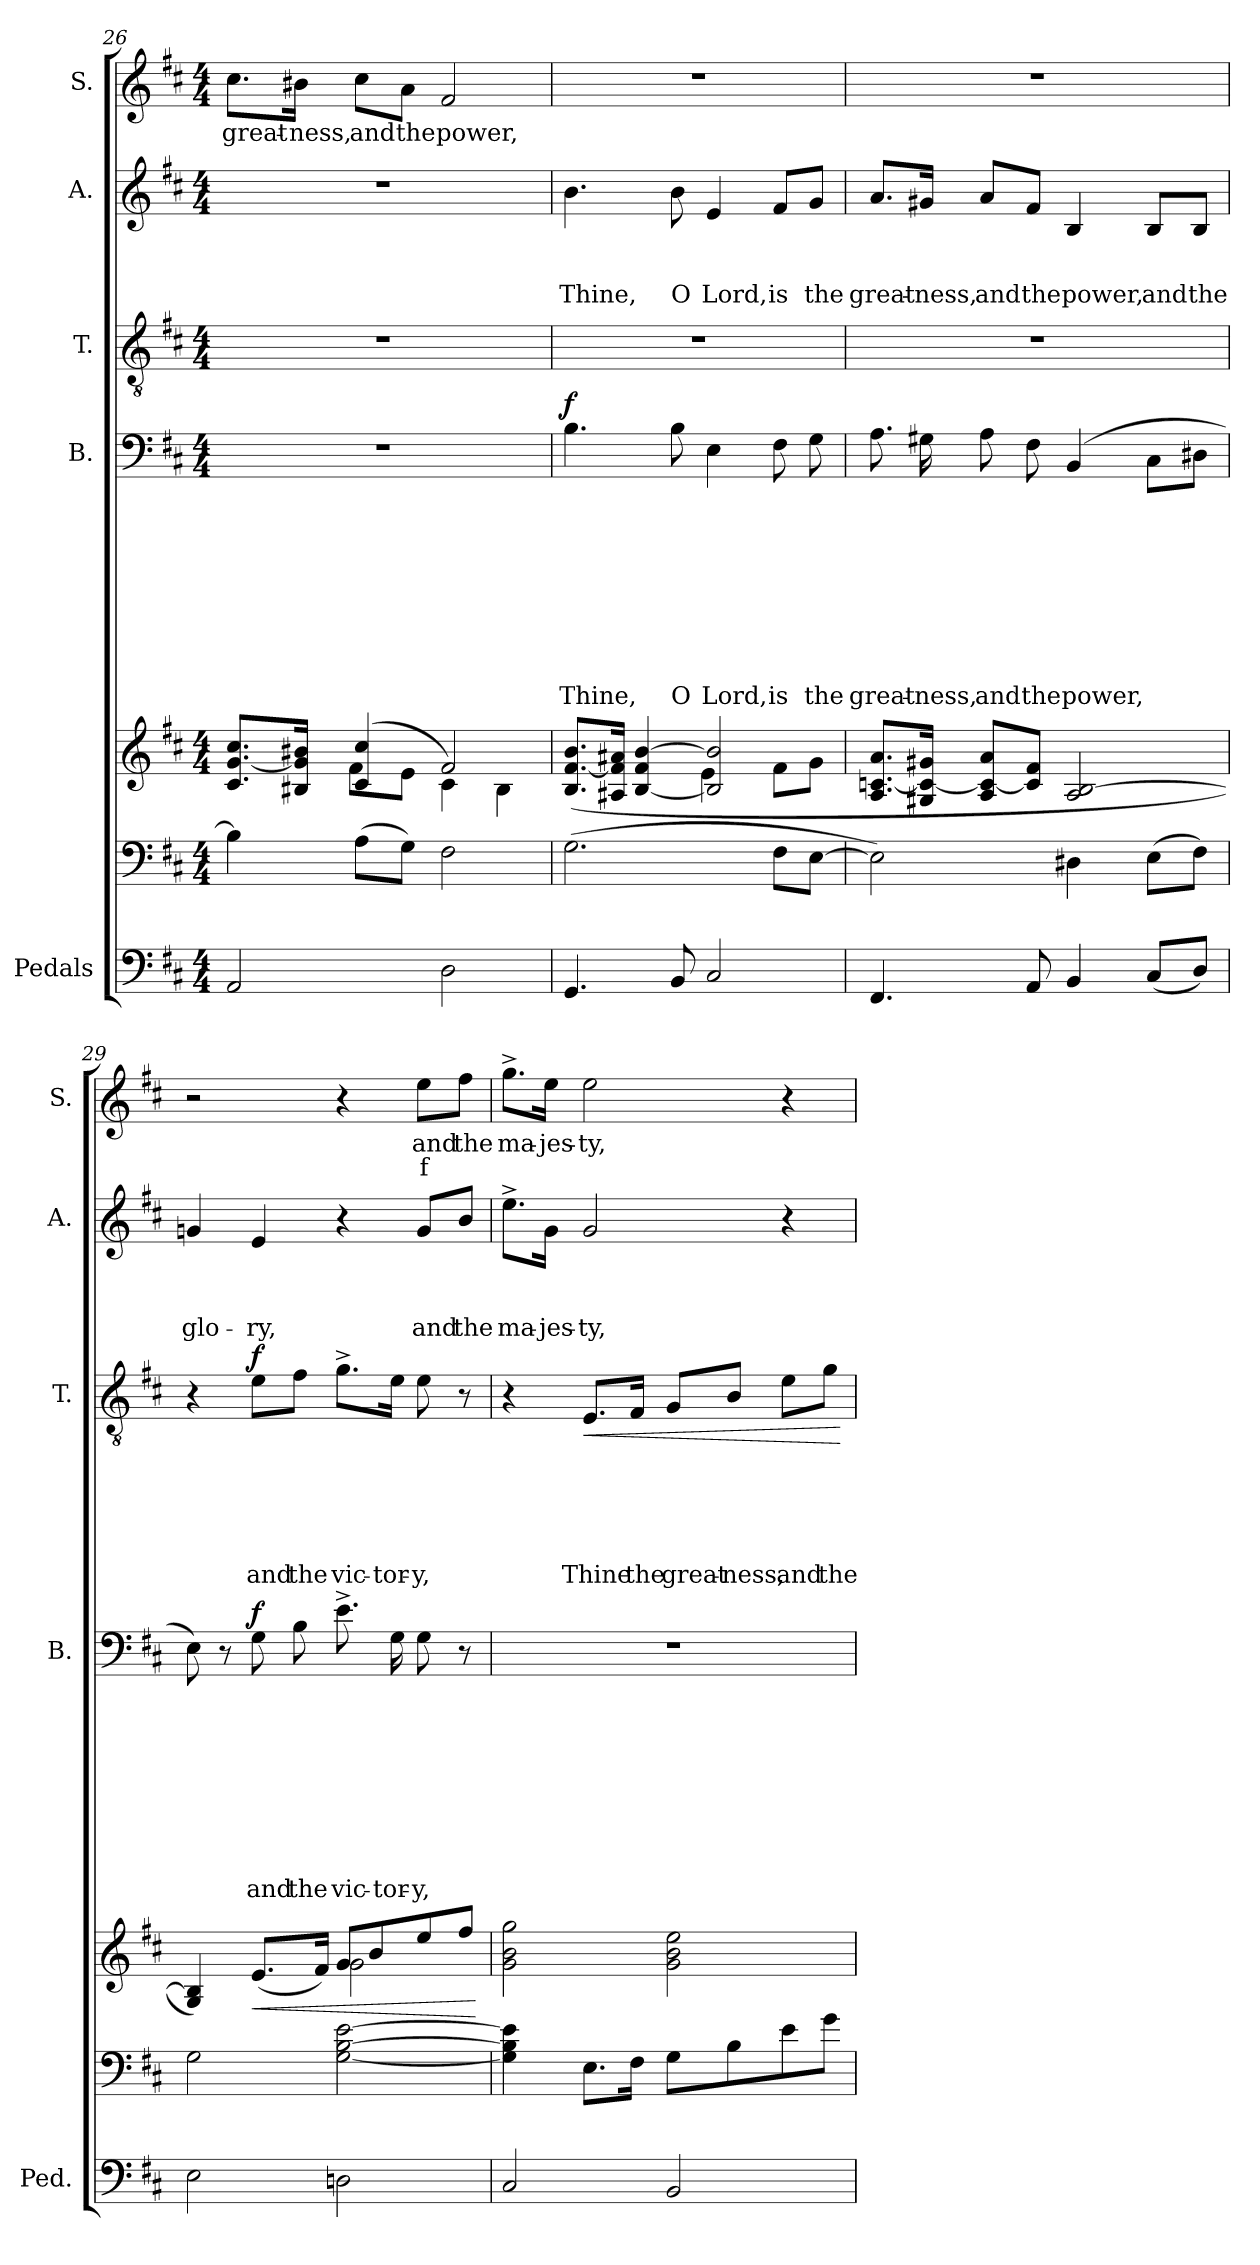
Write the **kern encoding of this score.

**kern	**kern	**kern	**dynam	**kern	**text	**text	**text	**text	**text	**text	**text	**text	**text	**dynam	**kern	**text	**text	**text	**text	**text	**text	**dynam	**kern	**text	**text	**text	**kern	**text	**text
*part7	*part6	*part5	*part5	*part4	*part4	*part4	*part4	*part4	*part4	*part4	*part4	*part4	*part4	*part4	*part3	*part3	*part3	*part3	*part3	*part3	*part3	*part3	*part2	*part2	*part2	*part2	*part1	*part1	*part1
*staff7	*staff6	*staff5	*staff5	*staff4	*staff4	*staff4	*staff4	*staff4	*staff4	*staff4	*staff4	*staff4	*staff4	*staff4	*staff3	*staff3	*staff3	*staff3	*staff3	*staff3	*staff3	*staff3	*staff2	*staff2	*staff2	*staff2	*staff1	*staff1	*staff1
*I"Pedals	*	*	*	*I"B.	*	*	*	*	*	*	*	*	*	*	*I"T.	*	*	*	*	*	*	*	*I"A.	*	*	*	*I"S.	*	*
*I'Ped.	*	*	*	*I'B.	*	*	*	*	*	*	*	*	*	*	*I'T.	*	*	*	*	*	*	*	*I'A.	*	*	*	*I'S.	*	*
*clefF4	*clefF4	*clefG2	*	*clefF4	*	*	*	*	*	*	*	*	*	*	*clefGv2	*	*	*	*	*	*	*	*clefG2	*	*	*	*clefG2	*	*
*k[f#c#]	*k[f#c#]	*k[f#c#]	*	*k[f#c#]	*	*	*	*	*	*	*	*	*	*	*k[f#c#]	*	*	*	*	*	*	*	*k[f#c#]	*	*	*	*k[f#c#]	*	*
*D:	*D:	*D:	*	*D:	*	*	*	*	*	*	*	*	*	*	*D:	*	*	*	*	*	*	*	*D:	*	*	*	*D:	*	*
*M4/4	*M4/4	*M4/4	*	*M4/4	*	*	*	*	*	*	*	*	*	*	*M4/4	*	*	*	*	*	*	*	*M4/4	*	*	*	*M4/4	*	*
=26	=26	=26	=26	=26	=26	=26	=26	=26	=26	=26	=26	=26	=26	=26	=26	=26	=26	=26	=26	=26	=26	=26	=26	=26	=26	=26	=26	=26	=26
*	*	*^	*	*	*	*	*	*	*	*	*	*	*	*	*	*	*	*	*	*	*	*	*	*	*	*	*	*	*
!	!	!	!	!	!	!	!	!	!	!	!	!	!	!	!	!	!	!	!	!	!	!	!	!	!	!	!	!	!LO:LY:b	!
2AA/	4B\]	8.c#/ [>8.g/ 8.cc#/L	4ryy	.	1r	.	.	.	.	.	.	.	.	.	.	1r	.	.	.	.	.	.	.	1r	.	.	.	8.cc#\L	great-	.
!	!	!	!	!	!	!	!	!	!	!	!	!	!	!	!	!	!	!	!	!	!	!	!	!	!	!	!	!	!LO:LY:b	!
.	.	16B#X/ 16g/] 16b#X/Jk	.	.	.	.	.	.	.	.	.	.	.	.	.	.	.	.	.	.	.	.	.	.	.	.	.	16b#X\Jk	-ness,	.
!	!	!	!	!	!	!	!	!	!	!	!	!	!	!	!	!	!	!	!	!	!	!	!	!	!	!	!	!	!LO:LY:b	!
.	(>8A\L	(<4c#/ 4cc#/	8f#\L	.	.	.	.	.	.	.	.	.	.	.	.	.	.	.	.	.	.	.	.	.	.	.	.	8cc#\L	and	.
!	!	!	!	!	!	!	!	!	!	!	!	!	!	!	!	!	!	!	!	!	!	!	!	!	!	!	!	!	!LO:LY:b	!
.	8G\J)	.	8e\J	.	.	.	.	.	.	.	.	.	.	.	.	.	.	.	.	.	.	.	.	.	.	.	.	8a\J	the	.
!	!	!	!	!	!	!	!	!	!	!	!	!	!	!	!	!	!	!	!	!	!	!	!	!	!	!	!	!	!LO:LY:b	!
2D\	2F#\	2f#/	4c#\)	.	.	.	.	.	.	.	.	.	.	.	.	.	.	.	.	.	.	.	.	.	.	.	.	2f#/	power,	.
.	.	.	4B#\	.	.	.	.	.	.	.	.	.	.	.	.	.	.	.	.	.	.	.	.	.	.	.	.	.	.	.
!!LO:PB:g=z
=27	=27	=27	=27	=27	=27	=27	=27	=27	=27	=27	=27	=27	=27	=27	=27	=27	=27	=27	=27	=27	=27	=27	=27	=27	=27	=27	=27	=27	=27	=27
!	!	!	!	!	!	!	!	!	!	!	!	!	!	!LO:LY:b	!LO:DY:a	!	!	!	!	!	!	!	!	!	!	!	!LO:LY:b	!	!	!
4.GG/	(>2.G\	(>8.B/ [>8.f#/ 8.b/L	2ryy	.	4.B\	.	.	.	.	.	.	.	.	Thine,	f	1r	.	.	.	.	.	.	.	4.b\	.	.	Thine,	1r	.	.
.	.	16A#X/ 16f#/] 16a#X/Jk	.	.	.	.	.	.	.	.	.	.	.	.	.	.	.	.	.	.	.	.	.	.	.	.	.	.	.	.
.	.	[<4B/ 4f#/ [>4b/	.	.	.	.	.	.	.	.	.	.	.	.	.	.	.	.	.	.	.	.	.	.	.	.	.	.	.	.
!	!	!	!	!	!	!	!	!	!	!	!	!	!	!LO:LY:b	!	!	!	!	!	!	!	!	!	!	!	!	!LO:LY:b	!	!	!
8BB/	.	.	.	.	8B\	.	.	.	.	.	.	.	.	O	.	.	.	.	.	.	.	.	.	8b\	.	.	O	.	.	.
!	!	!	!	!	!	!	!	!	!	!	!	!	!	!LO:LY:b	!	!	!	!	!	!	!	!	!	!	!	!	!LO:LY:b	!	!	!
2C#/	.	2B/] 2b/]	4e\	.	4E\	.	.	.	.	.	.	.	.	Lord,	.	.	.	.	.	.	.	.	.	4e/	.	.	Lord,	.	.	.
!	!	!	!	!	!	!	!	!	!	!	!	!	!	!LO:LY:b	!	!	!	!	!	!	!	!	!	!	!	!	!LO:LY:b	!	!	!
.	8F#\L	.	8f#\L	.	8F#\	.	.	.	.	.	.	.	.	is	.	.	.	.	.	.	.	.	.	8f#/L	.	.	is	.	.	.
!	!	!	!	!	!	!	!	!	!	!	!	!	!	!LO:LY:b	!	!	!	!	!	!	!	!	!	!	!	!	!LO:LY:b	!	!	!
.	[>8E\J	.	8g\J	.	8G\	.	.	.	.	.	.	.	.	the	.	.	.	.	.	.	.	.	.	8g/J	.	.	the	.	.	.
=28	=28	=28	=28	=28	=28	=28	=28	=28	=28	=28	=28	=28	=28	=28	=28	=28	=28	=28	=28	=28	=28	=28	=28	=28	=28	=28	=28	=28	=28	=28
!	!	!	!	!	!	!	!	!	!	!	!	!	!	!LO:LY:b	!	!	!	!	!	!	!	!	!	!	!	!	!LO:LY:b	!	!	!
*	*	*v	*v	*	*	*	*	*	*	*	*	*	*	*	*	*	*	*	*	*	*	*	*	*	*	*	*	*	*	*
4.FF#/	2E\])	8.A/ [>8.cn/ 8.a/L	.	8.A\	.	.	.	.	.	.	.	.	great-	.	1r	.	.	.	.	.	.	.	8.a/L	.	.	great-	1r	.	.
!	!	!	!	!	!	!	!	!	!	!	!	!	!LO:LY:b	!	!	!	!	!	!	!	!	!	!	!	!	!LO:LY:b	!	!	!
.	.	16G#X/ 16c/_ 16g#X/Jk	.	16G#X\	.	.	.	.	.	.	.	.	-ness,	.	.	.	.	.	.	.	.	.	16g#X/Jk	.	.	-ness,	.	.	.
!	!	!	!	!	!	!	!	!	!	!	!	!	!LO:LY:b	!	!	!	!	!	!	!	!	!	!	!	!	!LO:LY:b	!	!	!
.	.	8A/ 8c/_ 8a/L	.	8A\	.	.	.	.	.	.	.	.	and	.	.	.	.	.	.	.	.	.	8a/L	.	.	and	.	.	.
!	!	!	!	!	!	!	!	!	!	!	!	!	!LO:LY:b	!	!	!	!	!	!	!	!	!	!	!	!	!LO:LY:b	!	!	!
8AA/	.	8c/] 8f#/J	.	8F#\	.	.	.	.	.	.	.	.	the	.	.	.	.	.	.	.	.	.	8f#/J	.	.	the	.	.	.
!	!	!	!	!	!	!	!	!	!	!	!	!	!LO:LY:b	!	!	!	!	!	!	!	!	!	!	!	!	!LO:LY:b	!	!	!
4BB/	4D#X\	2A/ [>2B/	.	(<4BB/	.	.	.	.	.	.	.	.	power,	.	.	.	.	.	.	.	.	.	4B/	.	.	power,	.	.	.
!	!	!	!	!	!	!	!	!	!	!	!	!	!	!	!	!	!	!	!	!	!	!	!	!	!	!LO:LY:b	!	!	!
(<8C#/L	(>8E\L	.	.	8C#\L	.	.	.	.	.	.	.	.	.	.	.	.	.	.	.	.	.	.	8B/L	.	.	and	.	.	.
!	!	!	!	!	!	!	!	!	!	!	!	!	!	!	!	!	!	!	!	!	!	!	!	!	!	!LO:LY:b	!	!	!
8D/J)	8F#\J)	.	.	8D#X\J	.	.	.	.	.	.	.	.	.	.	.	.	.	.	.	.	.	.	8B/J	.	.	the	.	.	.
=29	=29	=29	=29	=29	=29	=29	=29	=29	=29	=29	=29	=29	=29	=29	=29	=29	=29	=29	=29	=29	=29	=29	=29	=29	=29	=29	=29	=29	=29
*	*	*^	*	*	*	*	*	*	*	*	*	*	*	*	*	*	*	*	*	*	*	*	*	*	*	*	*	*	*
!	!	!	!	!	!	!	!	!	!	!	!	!	!	!	!	!	!	!	!	!	!	!	!	!	!	!	!LO:LY:b	!	!	!
2E\	2G\	4G/ 4B/])	2ryy	.	8E\)	.	.	.	.	.	.	.	.	.	.	4r	.	.	.	.	.	.	.	4gn/	.	.	glo-	2r	.	.
.	.	.	.	.	8r	.	.	.	.	.	.	.	.	.	.	.	.	.	.	.	.	.	.	.	.	.	.	.	.	.
!	!	!	!	!LO:HP:b	!	!	!	!	!	!	!	!	!	!LO:LY:b	!LO:DY:a	!	!	!	!	!	!	!LO:LY:b	!LO:DY:a	!	!	!	!LO:LY:b	!	!	!
.	.	(<8.e/L	.	<	8G\	.	.	.	.	.	.	.	.	and	f	8e\L	.	.	.	.	.	and	f	4e/	.	.	-ry,	.	.	.
!	!	!	!	!	!	!	!	!	!	!	!	!	!	!LO:LY:b	!	!	!	!	!	!	!	!LO:LY:b	!	!	!	!	!	!	!	!
.	.	.	.	.	8B\	.	.	.	.	.	.	.	.	the	.	8f#\J	.	.	.	.	.	the	.	.	.	.	.	.	.	.
.	.	16f#/Jk)	.	.	.	.	.	.	.	.	.	.	.	.	.	.	.	.	.	.	.	.	.	.	.	.	.	.	.	.
!	!	!	!	!	!	!	!	!	!	!	!	!	!	!LO:LY:b	!	!	!	!	!	!	!	!LO:LY:b	!	!	!	!	!	!	!	!
2Dn\	[<2G\ [<2B\ [<2e\	8g/L	2g\	.	8.e^>\	.	.	.	.	.	.	.	.	vic-	.	8.g^>\L	.	.	.	.	.	vic-	.	4r	.	.	.	4r	.	.
.	.	8b/	.	.	.	.	.	.	.	.	.	.	.	.	.	.	.	.	.	.	.	.	.	.	.	.	.	.	.	.
!	!	!	!	!	!	!	!	!	!	!	!	!	!	!LO:LY:b	!	!	!	!	!	!	!	!LO:LY:b	!	!	!	!	!	!	!	!
.	.	.	.	.	16G\	.	.	.	.	.	.	.	.	-tor-	.	16e\Jk	.	.	.	.	.	-tor-	.	.	.	.	.	.	.	.
!	!	!	!	!	!	!	!	!	!	!	!	!	!	!LO:LY:b	!	!	!	!	!	!	!	!LO:LY:b	!	!	!	!	!LO:LY:b	!	!LO:LY:b	!LO:LY:b
.	.	8ee/	.	.	8G\	.	.	.	.	.	.	.	.	-y,	.	8e\	.	.	.	.	.	-y,	.	8g/L	.	.	and	8ee\L	and	f
!	!	!	!	!	!	!	!	!	!	!	!	!	!	!	!	!	!	!	!	!	!	!	!	!	!	!	!LO:LY:b	!	!LO:LY:b	!
.	.	8ff#/J	.	.	8r	.	.	.	.	.	.	.	.	.	.	8r	.	.	.	.	.	.	.	8b/J	.	.	the	8ff#\J	the	.
*	*	*v	*v	*	*	*	*	*	*	*	*	*	*	*	*	*	*	*	*	*	*	*	*	*	*	*	*	*	*	*
.	.	.	[	.	.	.	.	.	.	.	.	.	.	.	.	.	.	.	.	.	.	.	.	.	.	.	.	.	.
!!LO:LB:g=z
=30	=30	=30	=30	=30	=30	=30	=30	=30	=30	=30	=30	=30	=30	=30	=30	=30	=30	=30	=30	=30	=30	=30	=30	=30	=30	=30	=30	=30	=30
!	!	!	!	!	!	!	!	!	!	!	!	!	!	!	!	!	!	!	!	!	!	!	!	!	!	!LO:LY:b	!	!LO:LY:b	!
2C#/	4G\] 4B\] 4e\]	2g\ 2b\ 2gg\	.	1r	.	.	.	.	.	.	.	.	.	.	4r	.	.	.	.	.	.	.	8.ee^>\L	.	.	ma-	8.gg^>\L	ma-	.
!	!	!	!	!	!	!	!	!	!	!	!	!	!	!	!	!	!	!	!	!	!	!	!	!	!	!LO:LY:b	!	!LO:LY:b	!
.	.	.	.	.	.	.	.	.	.	.	.	.	.	.	.	.	.	.	.	.	.	.	16g\Jk	.	.	-jes-	16ee\Jk	-jes-	.
!	!	!	!	!	!	!	!	!	!	!	!	!	!	!	!	!	!	!	!	!	!LO:LY:b	!LO:HP:b	!	!	!	!LO:LY:b	!	!LO:LY:b	!
.	8.E\L	.	.	.	.	.	.	.	.	.	.	.	.	.	8.E/L	.	.	.	.	.	Thine	<	2g/	.	.	-ty,	2ee\	-ty,	.
!	!	!	!	!	!	!	!	!	!	!	!	!	!	!	!	!	!	!	!	!	!LO:LY:b	!	!	!	!	!	!	!	!
.	16F#\Jk	.	.	.	.	.	.	.	.	.	.	.	.	.	16F#/Jk	.	.	.	.	.	the	.	.	.	.	.	.	.	.
!	!	!	!	!	!	!	!	!	!	!	!	!	!	!	!	!	!	!	!	!	!LO:LY:b	!	!	!	!	!	!	!	!
2BB/	8G\L	2g\ 2b\ 2ee\	.	.	.	.	.	.	.	.	.	.	.	.	8G/L	.	.	.	.	.	great-	.	.	.	.	.	.	.	.
!	!	!	!	!	!	!	!	!	!	!	!	!	!	!	!	!	!	!	!	!	!LO:LY:b	!	!	!	!	!	!	!	!
.	8B\	.	.	.	.	.	.	.	.	.	.	.	.	.	8B/J	.	.	.	.	.	-ness,	.	.	.	.	.	.	.	.
!	!	!	!	!	!	!	!	!	!	!	!	!	!	!	!	!	!	!	!	!	!LO:LY:b	!	!	!	!	!	!	!	!
.	8e\	.	.	.	.	.	.	.	.	.	.	.	.	.	8e\L	.	.	.	.	.	and	.	4r	.	.	.	4r	.	.
!	!	!	!	!	!	!	!	!	!	!	!	!	!	!	!	!	!	!	!	!	!LO:LY:b	!	!	!	!	!	!	!	!
.	8g\J	.	.	.	.	.	.	.	.	.	.	.	.	.	8g\J	.	.	.	.	.	the	.	.	.	.	.	.	.	.
.	.	.	.	.	.	.	.	.	.	.	.	.	.	.	.	.	.	.	.	.	.	[	.	.	.	.	.	.	.
=	=	=	=	=	=	=	=	=	=	=	=	=	=	=	=	=	=	=	=	=	=	=	=	=	=	=	=	=	=
*-	*-	*-	*-	*-	*-	*-	*-	*-	*-	*-	*-	*-	*-	*-	*-	*-	*-	*-	*-	*-	*-	*-	*-	*-	*-	*-	*-	*-	*-
